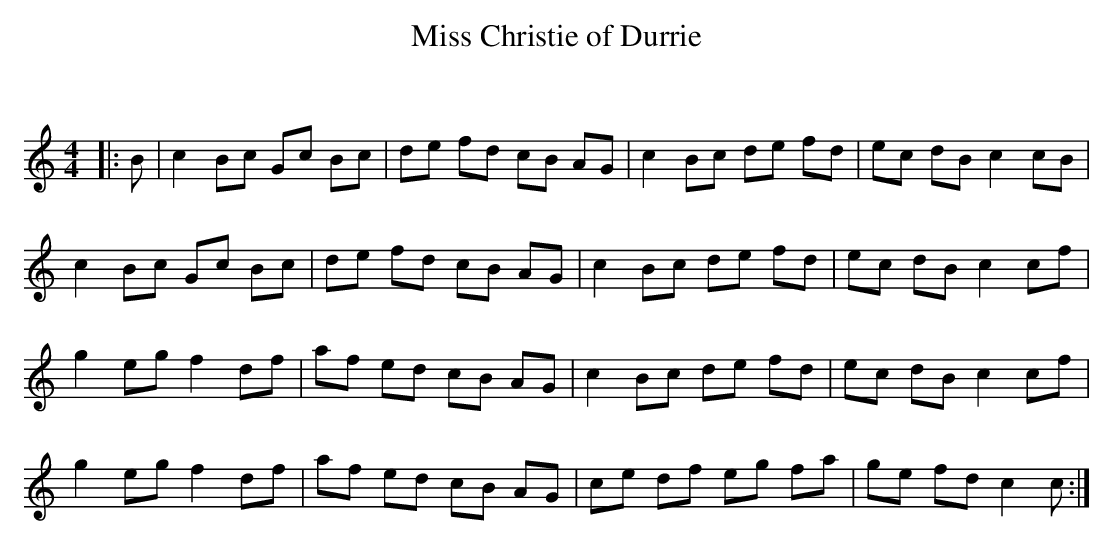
X:1
T: Miss Christie of Durrie
C:
Q: 232
K:C
M:4/4
L:1/8
|:B|c2 Bc Gc Bc|de fd cB AG|c2 Bc de fd|ec dB c2 cB|
c2 Bc Gc Bc|de fd cB AG|c2 Bc de fd|ec dB c2 cf|
g2 eg f2 df|af ed cB AG|c2 Bc de fd|ec dB c2 cf|
g2 eg f2 df|af ed cB AG|ce df eg fa|ge fd c2 c:|
